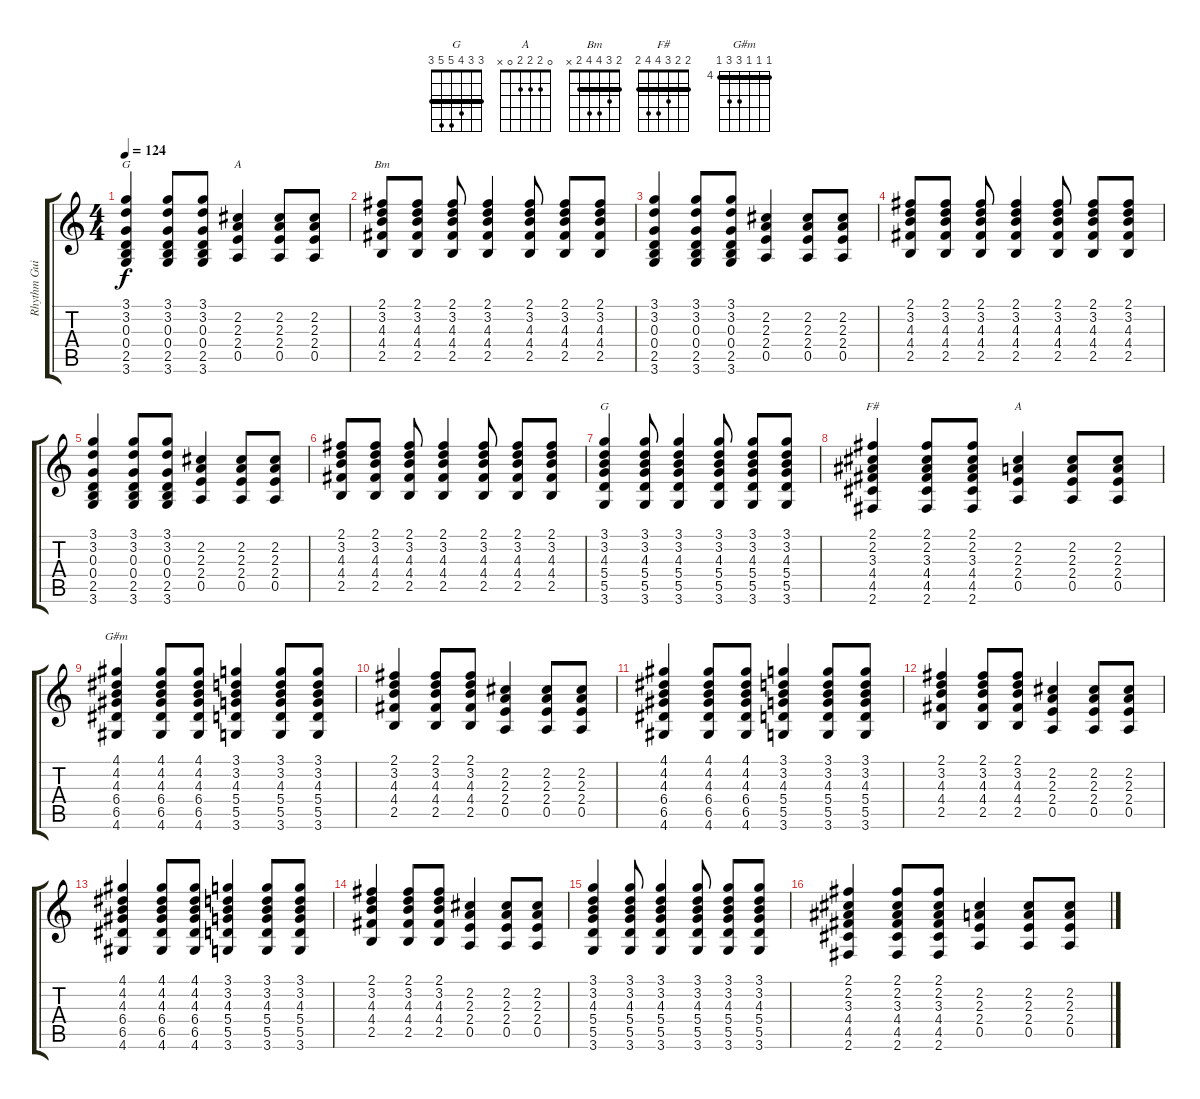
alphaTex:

\track ("Rhythm Guitar" "Rhythm Gui") {instrument acousticguitarsteel}
\staff {score tabs}
\tuning (E4 B3 G3 D3 A2 E2) {hide}
\chord ("G" 3 3 0 0 2 3) {barre 3}
\chord ("A" x 2 2 2 0 x)
\chord ("Bm" 2 3 4 4 2 x) {barre 2}
\chord ("G" 3 3 4 5 5 3) {barre 3}
\chord ("F#" 2 2 3 4 4 2) {barre 2}
\chord ("A" 0 2 2 2 0 x)
\chord ("G#m" 4 4 4 6 6 4) {firstfret 4 barre 4}
\ts (4 4)
\tempo 124
\clef g2
\ks c
(3.1 3.2 0.3 0.4 2.5 3.6).4{ch "G" dy f} (3.1 3.2 0.3 0.4 2.5 3.6).8 (3.1 3.2 0.3 0.4 2.5 3.6).8 (2.2 2.3 2.4 0.5).4{ch "A"} (2.2 2.3 2.4 0.5).8 (2.2 2.3 2.4 0.5).8 |
(2.1 3.2 4.3 4.4 2.5).8{ch "Bm"} (2.1 3.2 4.3 4.4 2.5).8 (2.1 3.2 4.3 4.4 2.5).8 (2.1 3.2 4.3 4.4 2.5).4 (2.1 3.2 4.3 4.4 2.5).8 (2.1 3.2 4.3 4.4 2.5).8 (2.1 3.2 4.3 4.4 2.5).8 |
(3.1 3.2 0.3 0.4 2.5 3.6).4 (3.1 3.2 0.3 0.4 2.5 3.6).8 (3.1 3.2 0.3 0.4 2.5 3.6).8 (2.2 2.3 2.4 0.5).4 (2.2 2.3 2.4 0.5).8 (2.2 2.3 2.4 0.5).8 |
(2.1 3.2 4.3 4.4 2.5).8 (2.1 3.2 4.3 4.4 2.5).8 (2.1 3.2 4.3 4.4 2.5).8 (2.1 3.2 4.3 4.4 2.5).4 (2.1 3.2 4.3 4.4 2.5).8 (2.1 3.2 4.3 4.4 2.5).8 (2.1 3.2 4.3 4.4 2.5).8 |
(3.1 3.2 0.3 0.4 2.5 3.6).4 (3.1 3.2 0.3 0.4 2.5 3.6).8 (3.1 3.2 0.3 0.4 2.5 3.6).8 (2.2 2.3 2.4 0.5).4 (2.2 2.3 2.4 0.5).8 (2.2 2.3 2.4 0.5).8 |
(2.1 3.2 4.3 4.4 2.5).8 (2.1 3.2 4.3 4.4 2.5).8 (2.1 3.2 4.3 4.4 2.5).8 (2.1 3.2 4.3 4.4 2.5).4 (2.1 3.2 4.3 4.4 2.5).8 (2.1 3.2 4.3 4.4 2.5).8 (2.1 3.2 4.3 4.4 2.5).8 |
(3.1 3.2 4.3 5.4 5.5 3.6).4{ch "G"} (3.1 3.2 4.3 5.4 5.5 3.6).8 (3.1 3.2 4.3 5.4 5.5 3.6).4 (3.1 3.2 4.3 5.4 5.5 3.6).8 (3.1 3.2 4.3 5.4 5.5 3.6).8 (3.1 3.2 4.3 5.4 5.5 3.6).8 |
(2.1 2.2 3.3 4.4 4.5 2.6).4{ch "F#"} (2.1 2.2 3.3 4.4 4.5 2.6).8 (2.1 2.2 3.3 4.4 4.5 2.6).8 (2.2 2.3 2.4 0.5).4{ch "A"} (2.2 2.3 2.4 0.5).8 (2.2 2.3 2.4 0.5).8 |
(4.1 4.2 4.3 6.4 6.5 4.6).4{ch "G#m"} (4.1 4.2 4.3 6.4 6.5 4.6).8 (4.1 4.2 4.3 6.4 6.5 4.6).8 (3.1 3.2 4.3 5.4 5.5 3.6).4 (3.1 3.2 4.3 5.4 5.5 3.6).8 (3.1 3.2 4.3 5.4 5.5 3.6).8 |
(2.1 3.2 4.3 4.4 2.5).4 (2.1 3.2 4.3 4.4 2.5).8 (2.1 3.2 4.3 4.4 2.5).8 (2.2 2.3 2.4 0.5).4 (2.2 2.3 2.4 0.5).8 (2.2 2.3 2.4 0.5).8 |
(4.1 4.2 4.3 6.4 6.5 4.6).4 (4.1 4.2 4.3 6.4 6.5 4.6).8 (4.1 4.2 4.3 6.4 6.5 4.6).8 (3.1 3.2 4.3 5.4 5.5 3.6).4 (3.1 3.2 4.3 5.4 5.5 3.6).8 (3.1 3.2 4.3 5.4 5.5 3.6).8 |
(2.1 3.2 4.3 4.4 2.5).4 (2.1 3.2 4.3 4.4 2.5).8 (2.1 3.2 4.3 4.4 2.5).8 (2.2 2.3 2.4 0.5).4 (2.2 2.3 2.4 0.5).8 (2.2 2.3 2.4 0.5).8 |
(4.1 4.2 4.3 6.4 6.5 4.6).4 (4.1 4.2 4.3 6.4 6.5 4.6).8 (4.1 4.2 4.3 6.4 6.5 4.6).8 (3.1 3.2 4.3 5.4 5.5 3.6).4 (3.1 3.2 4.3 5.4 5.5 3.6).8 (3.1 3.2 4.3 5.4 5.5 3.6).8 |
(2.1 3.2 4.3 4.4 2.5).4 (2.1 3.2 4.3 4.4 2.5).8 (2.1 3.2 4.3 4.4 2.5).8 (2.2 2.3 2.4 0.5).4 (2.2 2.3 2.4 0.5).8 (2.2 2.3 2.4 0.5).8 |
(3.1 3.2 4.3 5.4 5.5 3.6).4 (3.1 3.2 4.3 5.4 5.5 3.6).8 (3.1 3.2 4.3 5.4 5.5 3.6).4 (3.1 3.2 4.3 5.4 5.5 3.6).8 (3.1 3.2 4.3 5.4 5.5 3.6).8 (3.1 3.2 4.3 5.4 5.5 3.6).8 |
(2.1 2.2 3.3 4.4 4.5 2.6).4 (2.1 2.2 3.3 4.4 4.5 2.6).8 (2.1 2.2 3.3 4.4 4.5 2.6).8 (2.2 2.3 2.4 0.5).4 (2.2 2.3 2.4 0.5).8 (2.2 2.3 2.4 0.5).8
